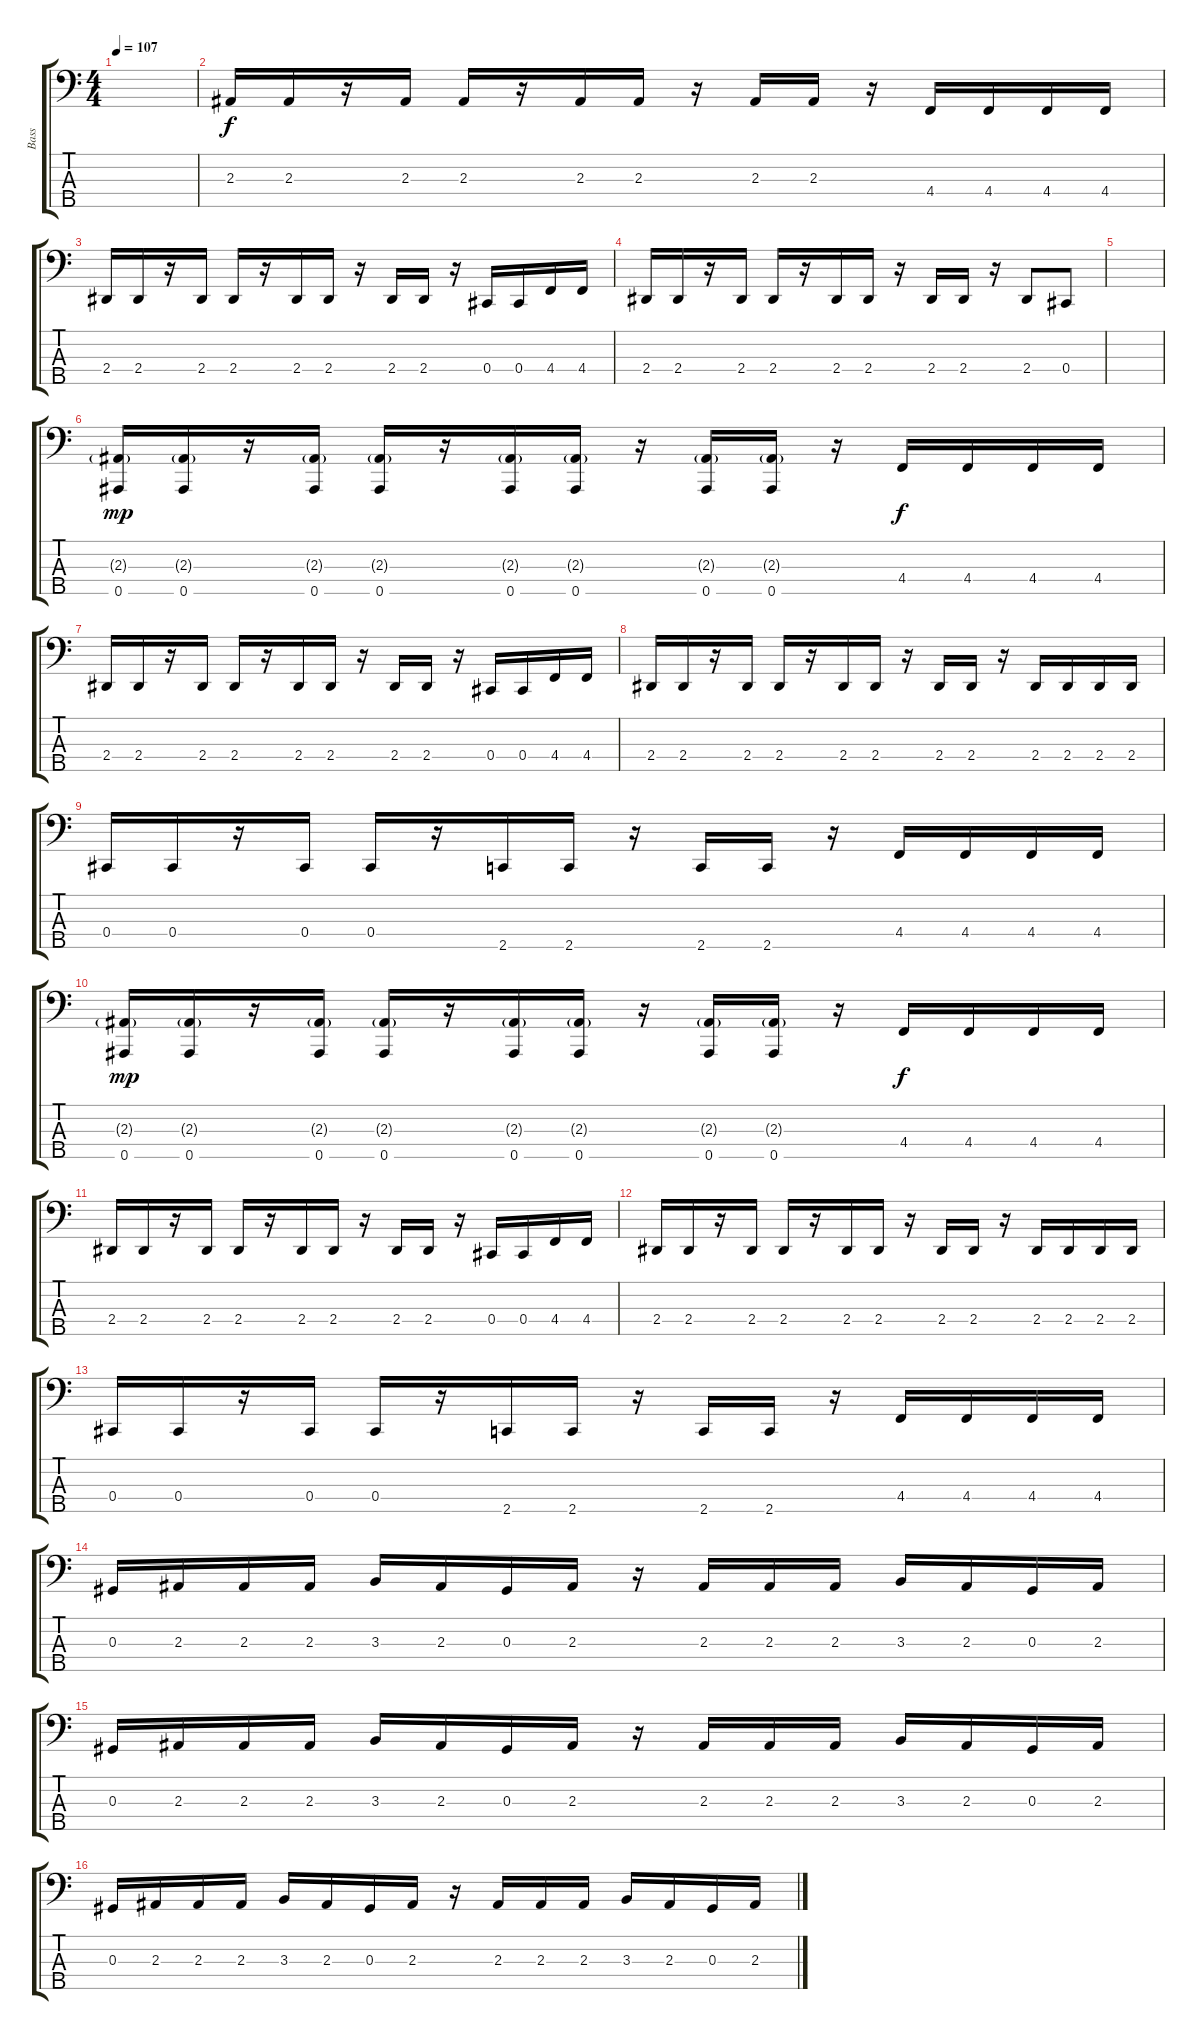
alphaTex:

\track ("Bass" "Bass") {instrument electricbassfinger}
\staff {score tabs}
\tuning (Gb2 Db2 Ab1 Db1 Bb0) {hide}
\ts (4 4)
\tempo 107
\clef f4
\ks c
|
2.3.16 2.3.16 r.16 2.3.16 2.3.16 r.16 2.3.16 2.3.16 r.16 2.3.16 2.3.16 r.16 4.4.16 4.4.16 4.4.16 4.4.16 |
2.4.16 2.4.16 r.16 2.4.16 2.4.16 r.16 2.4.16 2.4.16 r.16 2.4.16 2.4.16 r.16 0.4.16 0.4.16 4.4.16 4.4.16 |
2.4.16 2.4.16 r.16 2.4.16 2.4.16 r.16 2.4.16 2.4.16 r.16 2.4.16 2.4.16 r.16 2.4.8 0.4.8 |
|
(2.3{g} 0.5).16{dy mp} (2.3{g} 0.5).16 r.16 (2.3{g} 0.5).16 (2.3{g} 0.5).16 r.16 (2.3{g} 0.5).16 (2.3{g} 0.5).16 r.16 (2.3{g} 0.5).16 (2.3{g} 0.5).16 r.16 4.4.16{dy f} 4.4.16 4.4.16 4.4.16 |
2.4.16 2.4.16 r.16 2.4.16 2.4.16 r.16 2.4.16 2.4.16 r.16 2.4.16 2.4.16 r.16 0.4.16 0.4.16 4.4.16 4.4.16 |
2.4.16 2.4.16 r.16 2.4.16 2.4.16 r.16 2.4.16 2.4.16 r.16 2.4.16 2.4.16 r.16 2.4.16 2.4.16 2.4.16 2.4.16 |
0.4.16 0.4.16 r.16 0.4.16 0.4.16 r.16 2.5.16 2.5.16 r.16 2.5.16 2.5.16 r.16 4.4.16 4.4.16 4.4.16 4.4.16 |
(2.3{g} 0.5).16{dy mp} (2.3{g} 0.5).16 r.16 (2.3{g} 0.5).16 (2.3{g} 0.5).16 r.16 (2.3{g} 0.5).16 (2.3{g} 0.5).16 r.16 (2.3{g} 0.5).16 (2.3{g} 0.5).16 r.16 4.4.16{dy f} 4.4.16 4.4.16 4.4.16 |
2.4.16 2.4.16 r.16 2.4.16 2.4.16 r.16 2.4.16 2.4.16 r.16 2.4.16 2.4.16 r.16 0.4.16 0.4.16 4.4.16 4.4.16 |
2.4.16 2.4.16 r.16 2.4.16 2.4.16 r.16 2.4.16 2.4.16 r.16 2.4.16 2.4.16 r.16 2.4.16 2.4.16 2.4.16 2.4.16 |
0.4.16 0.4.16 r.16 0.4.16 0.4.16 r.16 2.5.16 2.5.16 r.16 2.5.16 2.5.16 r.16 4.4.16 4.4.16 4.4.16 4.4.16 |
0.3.16 2.3.16 2.3.16 2.3.16 3.3.16 2.3.16 0.3.16 2.3.16 r.16 2.3.16 2.3.16 2.3.16 3.3.16 2.3.16 0.3.16 2.3.16 |
0.3.16 2.3.16 2.3.16 2.3.16 3.3.16 2.3.16 0.3.16 2.3.16 r.16 2.3.16 2.3.16 2.3.16 3.3.16 2.3.16 0.3.16 2.3.16 |
0.3.16 2.3.16 2.3.16 2.3.16 3.3.16 2.3.16 0.3.16 2.3.16 r.16 2.3.16 2.3.16 2.3.16 3.3.16 2.3.16 0.3.16 2.3.16
